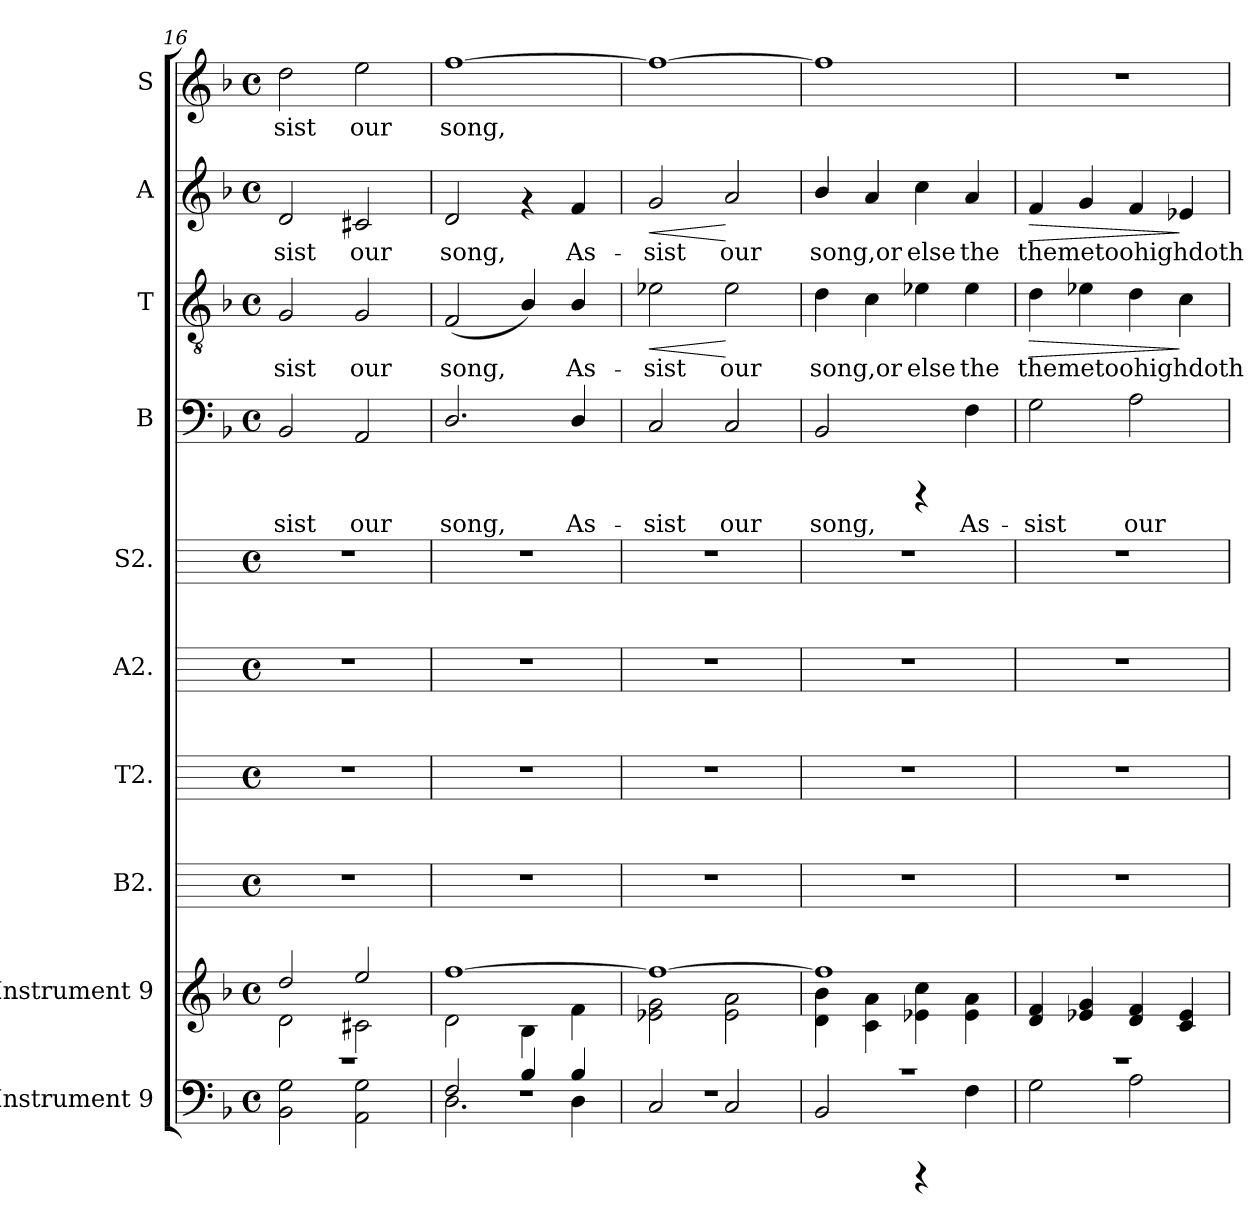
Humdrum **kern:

**kern	**kern	**kern	**kern	**kern	**kern	**kern	**text	**kern	**text	**dynam	**kern	**text	**dynam	**kern	**text
*part10	*part9	*part8	*part7	*part6	*part5	*part4	*part4	*part3	*part3	*part3	*part2	*part2	*part2	*part1	*part1
*staff10	*staff9	*staff8	*staff7	*staff6	*staff5	*staff4	*staff4	*staff3	*staff3	*staff3	*staff2	*staff2	*staff2	*staff1	*staff1
*I"Instrument 9	*I"Instrument 9	*I"B2.	*I"T2.	*I"A2.	*I"S2.	*I"B	*	*I"T	*	*	*I"A	*	*	*I"S	*
*	*	*I'B2.	*I'T2.	*I'A2.	*I'S2.	*I'B.	*	*I'T	*	*	*I'A	*	*	*I'S	*
*clefF4	*clefG2	*	*	*	*	*clefF4	*	*clefGv2	*	*	*clefG2	*	*	*clefG2	*
*k[b-]	*k[b-]	*k[]	*k[]	*k[]	*k[]	*k[b-]	*	*k[b-]	*	*	*k[b-]	*	*	*k[b-]	*
*F:	*F:	*C:	*C:	*C:	*C:	*F:	*	*F:	*	*	*F:	*	*	*F:	*
*M4/4	*M4/4	*M4/4	*M4/4	*M4/4	*M4/4	*M4/4	*	*M4/4	*	*	*M4/4	*	*	*M4/4	*
*met(c)	*met(c)	*met(c)	*met(c)	*met(c)	*met(c)	*met(c)	*	*met(c)	*	*	*met(c)	*	*	*met(c)	*
=16	=16	=16	=16	=16	=16	=16	=16	=16	=16	=16	=16	=16	=16	=16	=16
*^	*^	*	*	*	*	*	*	*	*	*	*	*	*	*	*
!	!	!	!	!	!	!	!	!	!LO:LY:b:cj	!	!LO:LY:b:cj	!	!	!LO:LY:b:cj	!	!	!LO:LY:b:cj
1r	2BB-\ 2G\	2dd/	2d\	1r	1r	1r	1r	2BB-/	-sist	2G/	-sist	.	2d/	-sist	.	2dd\	-sist
!	!	!	!	!	!	!	!	!	!LO:LY:b:cj	!	!LO:LY:b:cj	!	!	!LO:LY:b:cj	!	!	!LO:LY:b:cj
.	2G\ 2AA\	2ee/	2c#X\	.	.	.	.	2AA/	our	2G/	our	.	2c#X/	our	.	2ee\	our
=17	=17	=17	=17	=17	=17	=17	=17	=17	=17	=17	=17	=17	=17	=17	=17	=17	=17
*	*^	*	*	*	*	*	*	*	*	*	*	*	*	*	*	*	*
!	!	!	!	!	!	!	!	!	!	!LO:LY:b:cj	!	!LO:LY:b:cj	!	!	!LO:LY:b:cj	!	!	!LO:LY:b:cj
1r	2F/	2.D\	[>1ff	2d\	1r	1r	1r	1r	2.D/	song,	(<2F/	song,	.	2d/	song,	.	[>1ff	song,
!	!	!	!	!	!	!	!	!	!	!	!	!LO:LY:b:cj	!	!	!	!	!	!
.	4B-/	.	.	4B-\	.	.	.	.	.	.	4B-/)	.	.	4rf	.	.	.	.
!	!	!	!	!	!	!	!	!	!	!LO:LY:b:cj	!	!LO:LY:b:cj	!	!	!LO:LY:b:cj	!	!	!
.	4B-/	4D\	.	4f\	.	.	.	.	4D/	As-	4B-/	As-	.	4f/	As-	.	.	.
=18	=18	=18	=18	=18	=18	=18	=18	=18	=18	=18	=18	=18	=18	=18	=18	=18	=18	=18
!	!	!	!	!	!	!	!	!	!	!LO:LY:b:cj	!	!LO:LY:b:cj	!LO:HP:b	!	!LO:LY:b:cj	!LO:HP:b	!	!LO:LY:b:cj
*	*v	*v	*	*	*	*	*	*	*	*	*	*	*	*	*	*	*	*
1r	2C/	1ff_>	2e-X\ 2g\	1r	1r	1r	1r	2C/	-sist	2e-X\	-sist	<	2g/	-sist	<	1ff_>	.
!	!	!	!	!	!	!	!	!	!LO:LY:b:cj	!	!LO:LY:b:cj	!	!	!LO:LY:b:cj	!	!	!
.	2C/	.	2e-\ 2a\	.	.	.	.	2C/	our	2e-\	our	[	2a/	our	[	.	.
=19	=19	=19	=19	=19	=19	=19	=19	=19	=19	=19	=19	=19	=19	=19	=19	=19	=19
!	!	!	!	!	!	!	!	!	!LO:LY:b:cj	!	!LO:LY:b:cj	!	!	!LO:LY:b:cj	!	!	!LO:LY:b:cj
1r	2BB-/	1ff]	4d\ 4b-\	1r	1r	1r	1r	2BB-/	song,	4d\	song,or	.	4b-/	song,or	.	1ff]	.
!	!	!	!	!	!	!	!	!	!	!	!LO:LY:b:cj	!	!	!LO:LY:b:cj	!	!	!
.	.	.	4c\ 4a\	.	.	.	.	.	.	4c\	.	.	4a/	.	.	.	.
!	!	!	!	!	!	!	!	!	!	!	!LO:LY:b:cj	!	!	!LO:LY:b:cj	!	!	!
.	4rCCC	.	4e-X\ 4cc\	.	.	.	.	4rCCC	.	4e-X\	else	.	4cc\	else	.	.	.
!	!	!	!	!	!	!	!	!	!LO:LY:b:cj	!	!LO:LY:b:cj	!	!	!LO:LY:b:cj	!	!	!
.	4F\	.	4a\ 4e-\	.	.	.	.	4F\	As-	4e-\	the	.	4a/	the	.	.	.
!!LO:LB:g=z
=20	=20	=20	=20	=20	=20	=20	=20	=20	=20	=20	=20	=20	=20	=20	=20	=20	=20
!	!	!	!	!	!	!	!	!	!LO:LY:b:cj	!	!LO:LY:b:cj	!LO:HP:b	!	!LO:LY:b:cj	!LO:HP:b	!	!
*	*	*v	*v	*	*	*	*	*	*	*	*	*	*	*	*	*	*
1r	2G\	4d/ 4f/	1r	1r	1r	1r	2G\	-sist	4d\	themetoohighdoth	>	4f/	themetoohighdoth	>	1r	.
!	!	!	!	!	!	!	!	!	!	!LO:LY:b:cj	!	!	!LO:LY:b:cj	!	!	!
.	.	4e-X/ 4g/	.	.	.	.	.	.	4e-X\	.	.	4g/	.	.	.	.
!	!	!	!	!	!	!	!	!LO:LY:b:cj	!	!LO:LY:b:cj	!	!	!LO:LY:b:cj	!	!	!
.	2A\	4f/ 4d/	.	.	.	.	2A\	our	4d\	.	.	4f/	.	.	.	.
!	!	!	!	!	!	!	!	!	!	!LO:LY:b:cj	!	!	!LO:LY:b:cj	!	!	!
.	.	4e-/ 4c/	.	.	.	.	.	.	4c\	.	]	4e-X/	.	]	.	.
*v	*v	*	*	*	*	*	*	*	*	*	*	*	*	*	*	*
=	=	=	=	=	=	=	=	=	=	=	=	=	=	=	=
*-	*-	*-	*-	*-	*-	*-	*-	*-	*-	*-	*-	*-	*-	*-	*-
